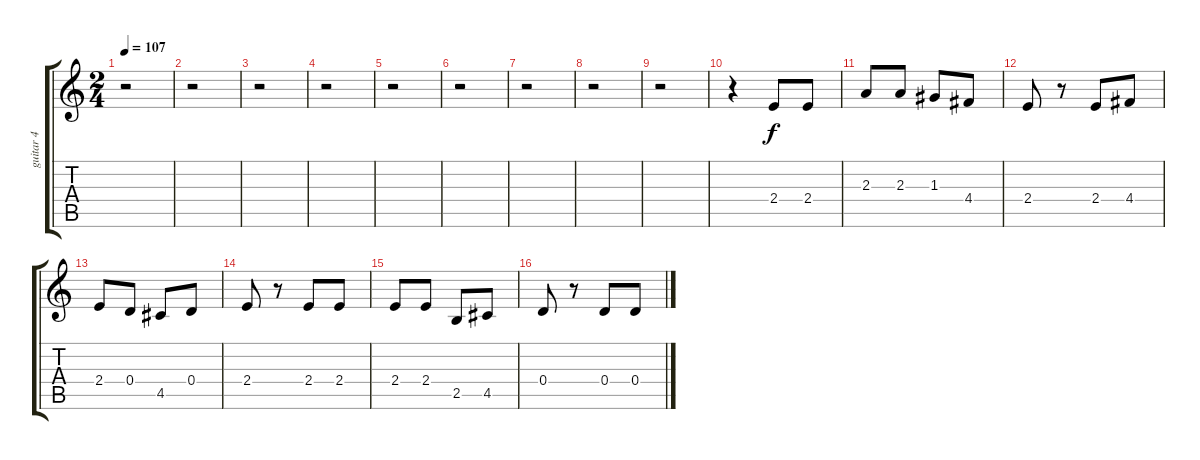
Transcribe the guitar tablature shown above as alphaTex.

\track ("guitar 4" "guitar 4") {instrument acousticguitarnylon}
\staff {score tabs}
\tuning (E4 B3 G3 D3 A2 E2) {hide}
\ts (2 4)
\tempo 107
\clef g2
\ks c
r.2{dy f} |
r.2 |
r.2 |
r.2 |
r.2 |
r.2 |
r.2 |
r.2 |
r.2 |
r.4 2.4.8 2.4.8 |
2.3.8 2.3.8 1.3.8 4.4.8 |
2.4.8 r.8 2.4.8 4.4.8 |
2.4.8 0.4.8 4.5.8 0.4.8 |
2.4.8 r.8 2.4.8 2.4.8 |
2.4.8 2.4.8 2.5.8 4.5.8 |
0.4.8 r.8 0.4.8 0.4.8
